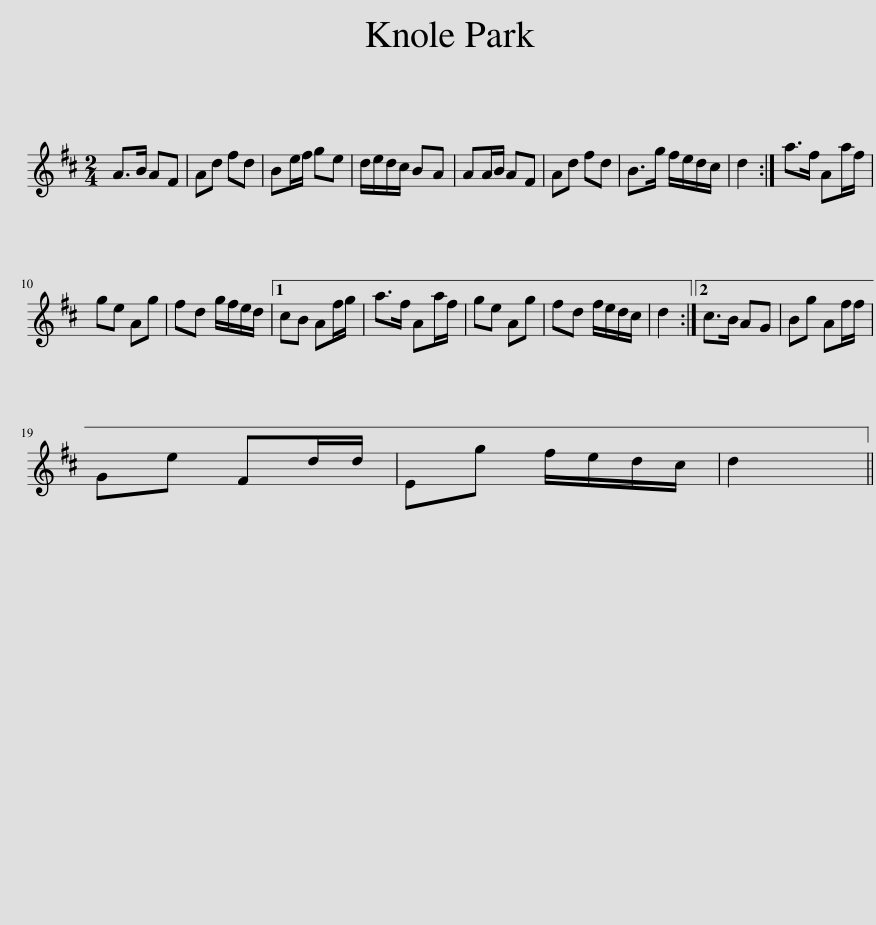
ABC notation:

X:1
L:1/8
M:2/4
I:linebreak $
K:D
V:1 treble
V:1
 A>B AF | Ad fd | Be/f/ ge | d/e/d/c/ BA | AA/B/ AF | %5
 Ad fd | B>g f/e/d/c/ | d2 :| a>f Aa/f/ |$ ge Ag | %10
 fd g/f/e/d/ |1 cB Af/g/ | a>f Aa/f/ | ge Ag | fd f/e/d/c/ | %15
 d2 :|2 c>B AG | Bg Af/f/ |$ Ge Fd/d/ | Eg f/e/d/c/ | %20
 d2 || %21
